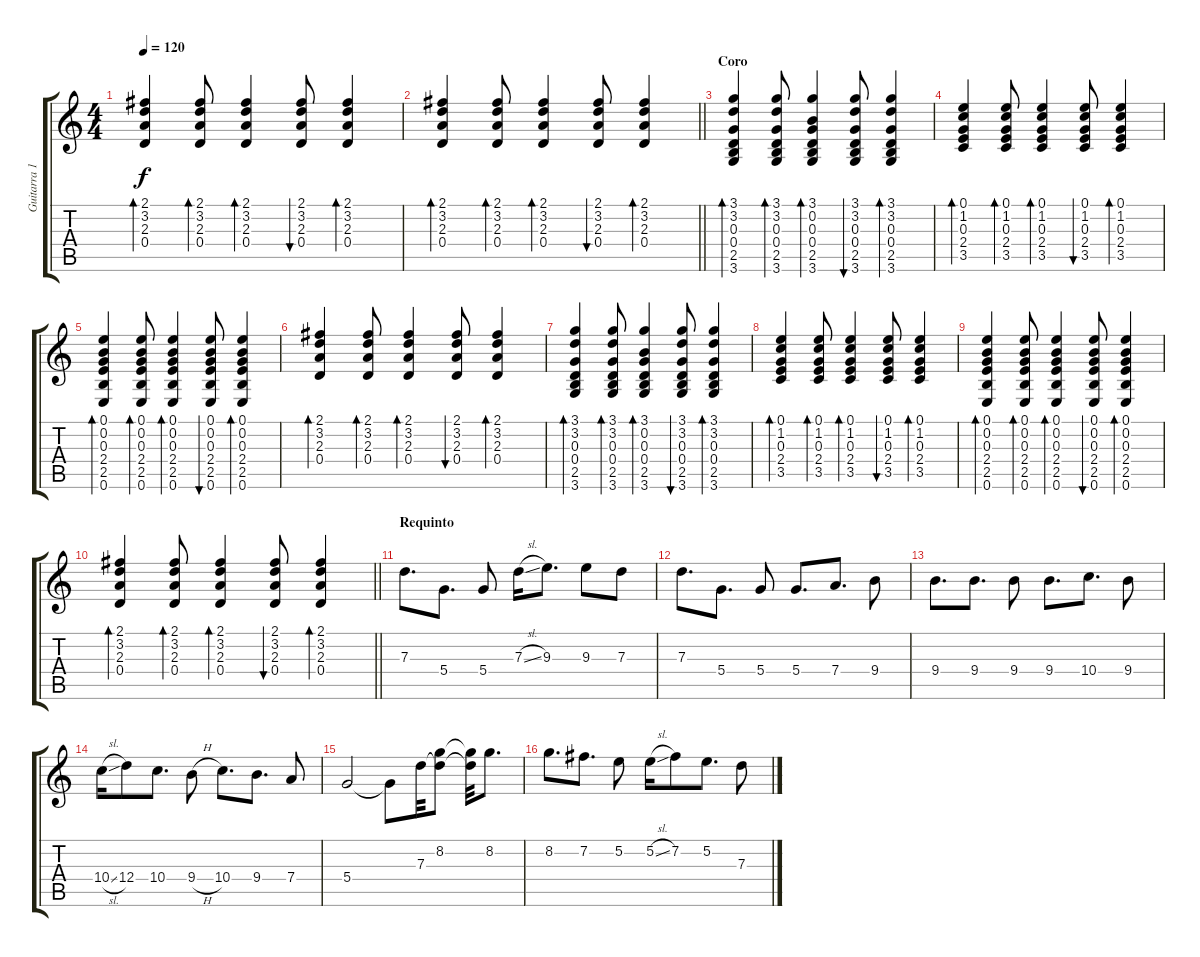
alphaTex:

\track ("Guitarra 1(requinto)" "Guitarra 1") {instrument acousticguitarsteel}
\staff {score tabs}
\tuning (E4 B3 G3 D3 A2 E2) {hide}
\ts (4 4)
\tempo 120
\clef g2
\ks c
(2.1 3.2 2.3 0.4).4{bd 30 dy f} (2.1 3.2 2.3 0.4).8{bd 30} (2.1 3.2 2.3 0.4).4{bd 30} (2.1 3.2 2.3 0.4).8{bu 30} (2.1 3.2 2.3 0.4).4{bd 30} |
\barLineRight lightlight
(2.1 3.2 2.3 0.4).4{bd 30} (2.1 3.2 2.3 0.4).8{bd 30} (2.1 3.2 2.3 0.4).4{bd 30} (2.1 3.2 2.3 0.4).8{bu 30} (2.1 3.2 2.3 0.4).4{bd 30} |
\section ("" "Coro")
(3.1 3.2 0.3 0.4 2.5 3.6).4{bd 30} (3.1 3.2 0.3 0.4 2.5 3.6).8{bd 30} (3.1 0.2 0.3 0.4 2.5 3.6).4{bd 30} (3.1 3.2 0.3 0.4 2.5 3.6).8{bu 30} (3.1 3.2 0.3 0.4 2.5 3.6).4{bd 30} |
(0.1 1.2 0.3 2.4 3.5).4{bd 30} (0.1 1.2 0.3 2.4 3.5).8{bd 30} (0.1 1.2 0.3 2.4 3.5).4{bd 30} (0.1 1.2 0.3 2.4 3.5).8{bu 30} (0.1 1.2 0.3 2.4 3.5).4{bd 30} |
(0.1 0.2 0.3 2.4 2.5 0.6).4{bd 30} (0.1 0.2 0.3 2.4 2.5 0.6).8{bd 30} (0.1 0.2 0.3 2.4 2.5 0.6).4{bd 30} (0.1 0.2 0.3 2.4 2.5 0.6).8{bu 30} (0.1 0.2 0.3 2.4 2.5 0.6).4{bd 30} |
(2.1 3.2 2.3 0.4).4{bd 30} (2.1 3.2 2.3 0.4).8{bd 30} (2.1 3.2 2.3 0.4).4{bd 30} (2.1 3.2 2.3 0.4).8{bu 30} (2.1 3.2 2.3 0.4).4{bd 30} |
(3.1 3.2 0.3 0.4 2.5 3.6).4{bd 30} (3.1 3.2 0.3 0.4 2.5 3.6).8{bd 30} (3.1 0.2 0.3 0.4 2.5 3.6).4{bd 30} (3.1 3.2 0.3 0.4 2.5 3.6).8{bu 30} (3.1 3.2 0.3 0.4 2.5 3.6).4{bd 30} |
(0.1 1.2 0.3 2.4 3.5).4{bd 30} (0.1 1.2 0.3 2.4 3.5).8{bd 30} (0.1 1.2 0.3 2.4 3.5).4{bd 30} (0.1 1.2 0.3 2.4 3.5).8{bu 30} (0.1 1.2 0.3 2.4 3.5).4{bd 30} |
(0.1 0.2 0.3 2.4 2.5 0.6).4{bd 30} (0.1 0.2 0.3 2.4 2.5 0.6).8{bd 30} (0.1 0.2 0.3 2.4 2.5 0.6).4{bd 30} (0.1 0.2 0.3 2.4 2.5 0.6).8{bu 30} (0.1 0.2 0.3 2.4 2.5 0.6).4{bd 30} |
\barLineRight lightlight
(2.1 3.2 2.3 0.4).4{bd 30} (2.1 3.2 2.3 0.4).8{bd 30} (2.1 3.2 2.3 0.4).4{bd 30} (2.1 3.2 2.3 0.4).8{bu 30} (2.1 3.2 2.3 0.4).4{bd 30} |
\section ("" "Requinto")
7.3.8{d volume 10} 5.4.8{d} 5.4.8 7.3{sl}.16 9.3.8{d} 9.3.8 7.3.8 |
7.3.8{d} 5.4.8{d} 5.4.8 5.4.8{d} 7.4.8{d} 9.4.8 |
9.4.8{d} 9.4.8{d} 9.4.8 9.4.8{d} 10.4.8{d} 9.4.8 |
10.4{sl}.16 12.4.8 10.4.8{d} 9.4{h}.8 10.4.8{d} 9.4.8{d} 7.4.8 |
5.4.2 5.4{t}.8 7.3.32 (8.2 7.3{t}).8 (8.2{t} 7.3{t}).32 8.2.8{d} |
8.2.8{d} 7.2.8{d} 5.2.8 5.2{sl}.16 7.2.8 5.2.8{d} 7.3.8
